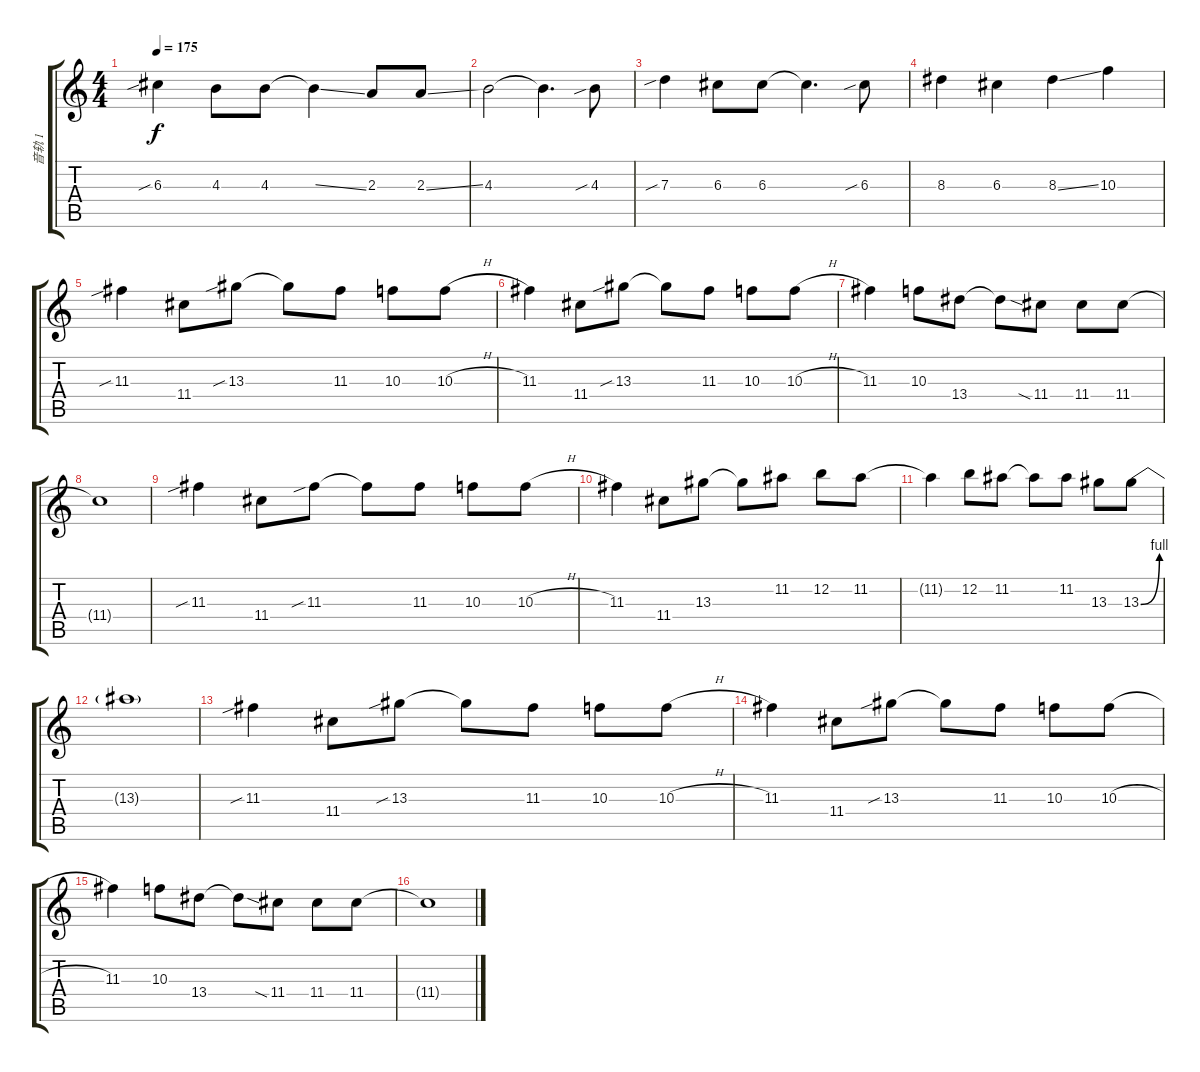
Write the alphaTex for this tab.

\track ("音轨 1" "音轨 1") {instrument distortionguitar}
\staff {score tabs}
\tuning (E4 B3 G3 D3 A2 E2) {hide}
\ts (4 4)
\tempo 175
\clef g2
\ks c
6.3{sib}.4{dy f} 4.3.8 4.3.8 4.3{ss t}.4 2.3.8 2.3{ss}.8 |
4.3.2 4.3{t}.4{d} 4.3{sib}.8 |
7.3{sib}.4 6.3.8 6.3.8 6.3{t}.4{d} 6.3{sib}.8 |
8.3.4 6.3.4 8.3{ss}.4 10.3.4 |
11.3{sib}.4 11.4.8 13.3{sib}.8 13.3{t}.8 11.3.8 10.3.8 10.3{h}.8 |
11.3.4 11.4.8 13.3{sib}.8 13.3{t}.8 11.3.8 10.3.8 10.3{h}.8 |
11.3.4 10.3.8 13.4.8 13.4{t}.8 11.4{sia}.8 11.4.8 11.4.8 |
11.4{t}.1 |
11.3{sib}.4 11.4.8 11.3{sib}.8 11.3{t}.8 11.3.8 10.3.8 10.3{h}.8 |
11.3.4 11.4.8 13.3.8 13.3{t}.8 11.2.8 12.2.8 11.2.8 |
11.2{t}.4 12.2.8 11.2.8 11.2{t}.8 11.2.8 13.3.8 13.3{be (bend 0 0 60 4)}.8 |
13.3{t}.1 |
11.3{sib}.4 11.4.8 13.3{sib}.8 13.3{t}.8 11.3.8 10.3.8 10.3{h}.8 |
11.3.4 11.4.8 13.3{sib}.8 13.3{t}.8 11.3.8 10.3.8 10.3{h}.8 |
11.3.4 10.3.8 13.4.8 13.4{t}.8 11.4{sia}.8 11.4.8 11.4.8 |
11.4{t}.1
